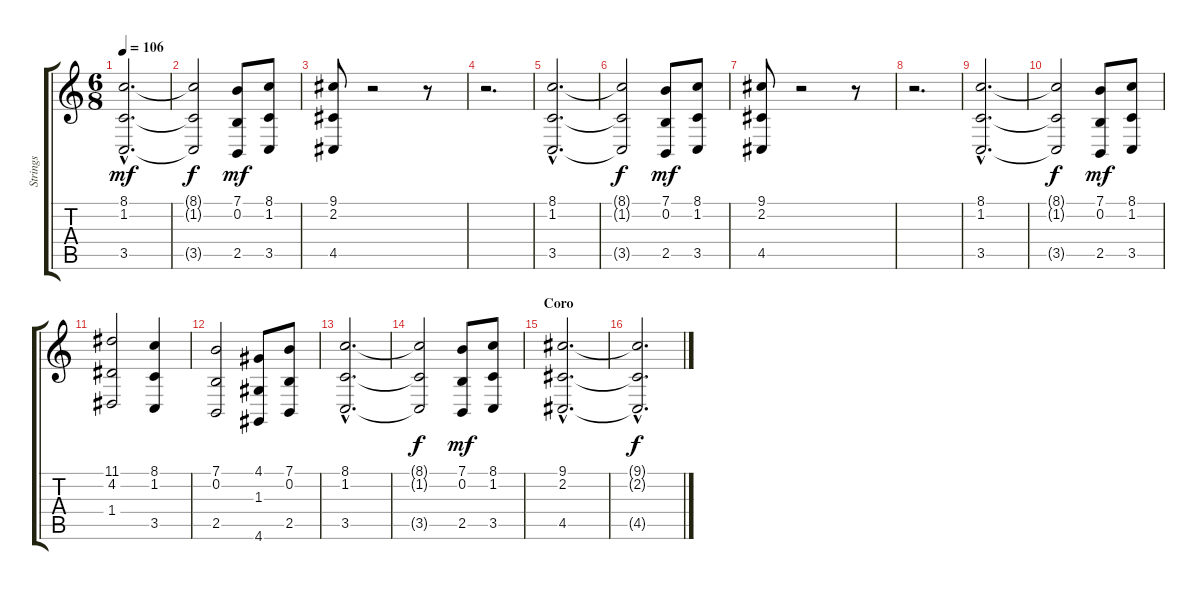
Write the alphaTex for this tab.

\track ("Strings" "Strings") {instrument stringensemble1}
\staff {score tabs}
\tuning (E4 B3 G3 D3 A2 E2) {hide}
\ts (6 8)
\tempo 106
\clef g2
\ks c
(8.1{hac} 1.2{hac} 3.5{hac}).2{d dy mf volume 12 instrument stringensemble2} |
(8.1{t} 1.2{t} 3.5{t}).2{dy f} (7.1 0.2 2.5).8{dy mf instrument stringensemble1} (8.1 1.2 3.5).8 |
(9.1 2.2 4.5).8 r.2 r.8 |
r.2{d} |
(8.1{hac} 1.2{hac} 3.5{hac}).2{d instrument stringensemble2} |
(8.1{t} 1.2{t} 3.5{t}).2{dy f} (7.1 0.2 2.5).8{dy mf instrument stringensemble1} (8.1 1.2 3.5).8 |
(9.1 2.2 4.5).8 r.2 r.8 |
r.2{d} |
(8.1{hac} 1.2{hac} 3.5{hac}).2{d instrument stringensemble2} |
(8.1{t} 1.2{t} 3.5{t}).2{dy f} (7.1 0.2 2.5).8{dy mf instrument stringensemble1} (8.1 1.2 3.5).8 |
(11.1 4.2 1.4).2 (8.1 1.2 3.5).4 |
(7.1 0.2 2.5).2 (4.1 1.3 4.6).8 (7.1 0.2 2.5).8 |
(8.1{hac} 1.2{hac} 3.5{hac}).2{d} |
(8.1{t} 1.2{t} 3.5{t}).2{dy f} (7.1 0.2 2.5).8{dy mf} (8.1 1.2 3.5).8 |
\section ("" "Coro")
(9.1{hac} 2.2{hac} 4.5{hac}).2{d volume 10} |
(9.1{hac t} 2.2{hac t} 4.5{hac t}).2{d dy f}
